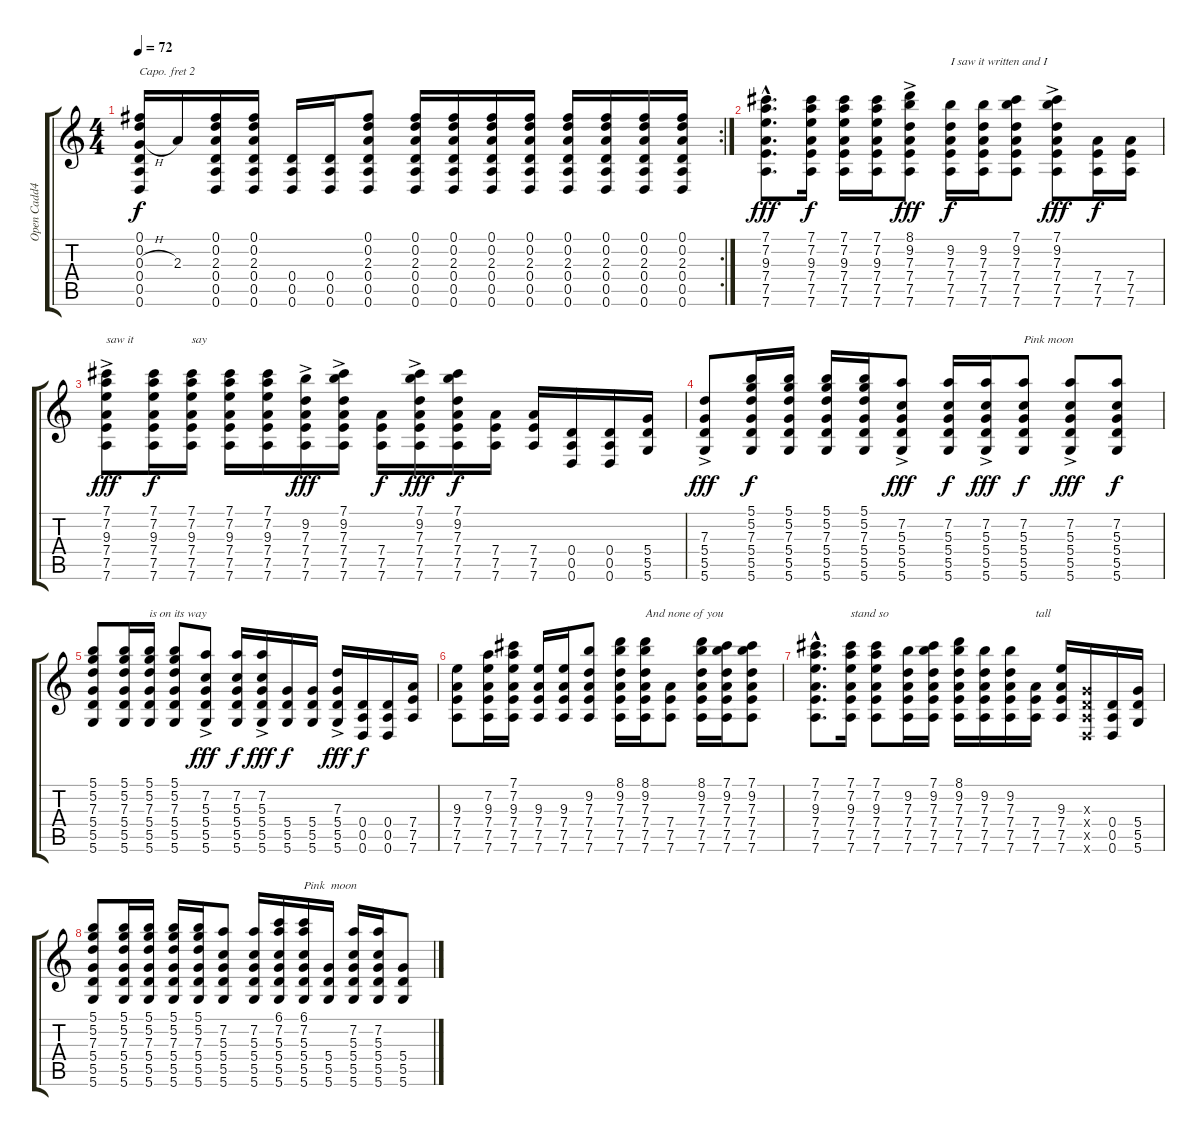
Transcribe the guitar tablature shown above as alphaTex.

\track ("Open Cadd4 (capo II)" "Open Cadd4") {instrument acousticguitarsteel}
\staff {score tabs}
\capo 2
\tuning (E4 C4 F3 C3 G2 C2) {hide}
\rc 2
\ts (4 4)
\tempo 72
\clef g2
\ks c
(0.1 0.2 0.3{h} 0.4 0.5 0.6).16{dy f} 2.3.16 (0.1 0.2 2.3 0.4 0.5 0.6).16 (0.1 0.2 2.3 0.4 0.5 0.6).16 (0.4 0.5 0.6).16 (0.4 0.5 0.6).16 (0.1 0.2 2.3 0.4 0.5 0.6).8 (0.1 0.2 2.3 0.4 0.5 0.6).16 (0.1 0.2 2.3 0.4 0.5 0.6).16 (0.1 0.2 2.3 0.4 0.5 0.6).16 (0.1 0.2 2.3 0.4 0.5 0.6).16 (0.1 0.2 2.3 0.4 0.5 0.6).16 (0.1 0.2 2.3 0.4 0.5 0.6).16 (0.1 0.2 2.3 0.4 0.5 0.6).16 (0.1 0.2 2.3 0.4 0.5 0.6).16 |
(7.1{hac} 7.2{hac} 9.3{hac} 7.4{hac} 7.5{hac} 7.6{hac}).8{d dy fff} (7.1 7.2 9.3 7.4 7.5 7.6).16{dy f} (7.1 7.2 9.3 7.4 7.5 7.6).16 (7.1 7.2 9.3 7.4 7.5 7.6).16 (8.1{ac} 9.2{ac} 7.3{ac} 7.4{ac} 7.5{ac} 7.6{ac}).8{dy fff} (9.2 7.3 7.4 7.5 7.6).16{txt "I saw it written and I" dy f} (9.2 7.3 7.4 7.5 7.6).16 (7.1 9.2 7.3 7.4 7.5 7.6).8 (7.1{ac} 9.2{ac} 7.3{ac} 7.4{ac} 7.5{ac} 7.6{ac}).8{dy fff} (7.4 7.5 7.6).16{dy f} (7.4 7.5 7.6).16 |
(7.1{ac} 7.2{ac} 9.3{ac} 7.4{ac} 7.5{ac} 7.6{ac}).8{txt "saw it" dy fff} (7.1 7.2 9.3 7.4 7.5 7.6).16{dy f} (7.1 7.2 9.3 7.4 7.5 7.6).16{txt "say"} (7.1 7.2 9.3 7.4 7.5 7.6).16 (7.1 7.2 9.3 7.4 7.5 7.6).16 (9.2{ac} 7.3{ac} 7.4{ac} 7.5{ac} 7.6{ac}).16{dy fff} (7.1{ac} 9.2{ac} 7.3{ac} 7.4{ac} 7.5{ac} 7.6{ac}).16 (7.4 7.5 7.6).16{dy f} (7.1{ac} 9.2{ac} 7.3{ac} 7.4{ac} 7.5{ac} 7.6{ac}).16{dy fff} (7.1 9.2 7.3 7.4 7.5 7.6).16{dy f} (7.4 7.5 7.6).16 (7.4 7.5 7.6).16 (0.4 0.5 0.6).16 (0.4 0.5 0.6).16 (5.4 5.5 5.6).16 |
(7.3{ac} 5.4{ac} 5.5{ac} 5.6{ac}).8{dy fff} (5.1 5.2 7.3 5.4 5.5 5.6).16{dy f} (5.1 5.2 7.3 5.4 5.5 5.6).16 (5.1 5.2 7.3 5.4 5.5 5.6).16 (5.1 5.2 7.3 5.4 5.5 5.6).16 (7.2{ac} 5.3{ac} 5.4{ac} 5.5{ac} 5.6{ac}).8{dy fff} (7.2 5.3 5.4 5.5 5.6).16{dy f} (7.2{ac} 5.3{ac} 5.4{ac} 5.5{ac} 5.6{ac}).16{dy fff} (7.2 5.3 5.4 5.5 5.6).8{txt "Pink moon" dy f} (7.2{ac} 5.3{ac} 5.4{ac} 5.5{ac} 5.6{ac}).8{dy fff} (7.2 5.3 5.4 5.5 5.6).8{dy f} |
(5.1 5.2 7.3 5.4 5.5 5.6).8 (5.1 5.2 7.3 5.4 5.5 5.6).16 (5.1 5.2 7.3 5.4 5.5 5.6).16{txt "is on its way"} (5.1 5.2 7.3 5.4 5.5 5.6).8 (7.2{ac} 5.3{ac} 5.4{ac} 5.5{ac} 5.6{ac}).8{dy fff} (7.2 5.3 5.4 5.5 5.6).16{dy f} (7.2{ac} 5.3{ac} 5.4{ac} 5.5{ac} 5.6{ac}).16{dy fff} (5.4 5.5 5.6).16{dy f} (5.4 5.5 5.6).16 (7.3{ac} 5.4{ac} 5.5{ac} 5.6{ac}).16{dy fff} (0.4 0.5 0.6).16{dy f} (0.4 0.5 0.6).16 (7.4 7.5 7.6).16 |
(9.3 7.4 7.5 7.6).8 (7.2 9.3 7.4 7.5 7.6).16 (7.1 7.2 9.3 7.4 7.5 7.6).16 (9.3 7.4 7.5 7.6).16 (9.3 7.4 7.5 7.6).16 (9.2 7.3 7.4 7.5 7.6).8 (8.1 9.2 7.3 7.4 7.5 7.6).16 (8.1 9.2 7.3 7.4 7.5 7.6).16{txt "And none of you"} (7.4 7.5 7.6).8 (8.1 9.2 7.3 7.4 7.5 7.6).16 (7.1 9.2 7.3 7.4 7.5 7.6).16 (7.1 9.2 7.3 7.4 7.5 7.6).8 |
(7.1{hac} 7.2{hac} 9.3{hac} 7.4{hac} 7.5{hac} 7.6{hac}).8{d} (7.1 7.2 9.3 7.4 7.5 7.6).16{txt "stand so"} (7.1 7.2 9.3 7.4 7.5 7.6).8 (9.2 7.3 7.4 7.5 7.6).16 (7.1 9.2 7.3 7.4 7.5 7.6).16 (8.1 9.2 7.3 7.4 7.5 7.6).16 (9.2 7.3 7.4 7.5 7.6).16 (9.2 7.3 7.4 7.5 7.6).16 (7.4 7.5 7.6).16{txt "tall"} (9.3 7.4 7.5 7.6).16 (0.3{x} 0.4{x} 0.5{x} 0.6{x}).16 (0.4 0.5 0.6).16 (5.4 5.5 5.6).16 |
(5.1 5.2 7.3 5.4 5.5 5.6).8 (5.1 5.2 7.3 5.4 5.5 5.6).16 (5.1 5.2 7.3 5.4 5.5 5.6).16 (5.1 5.2 7.3 5.4 5.5 5.6).16 (5.1 5.2 7.3 5.4 5.5 5.6).16 (7.2 5.3 5.4 5.5 5.6).8 (7.2 5.3 5.4 5.5 5.6).16 (6.1 7.2 5.3 5.4 5.5 5.6).16 (6.1 7.2 5.3 5.4 5.5 5.6).16{txt "Pink  moon"} (5.4 5.5 5.6).16 (7.2 5.3 5.4 5.5 5.6).16 (7.2 5.3 5.4 5.5 5.6).16 (5.4 5.5 5.6).8
